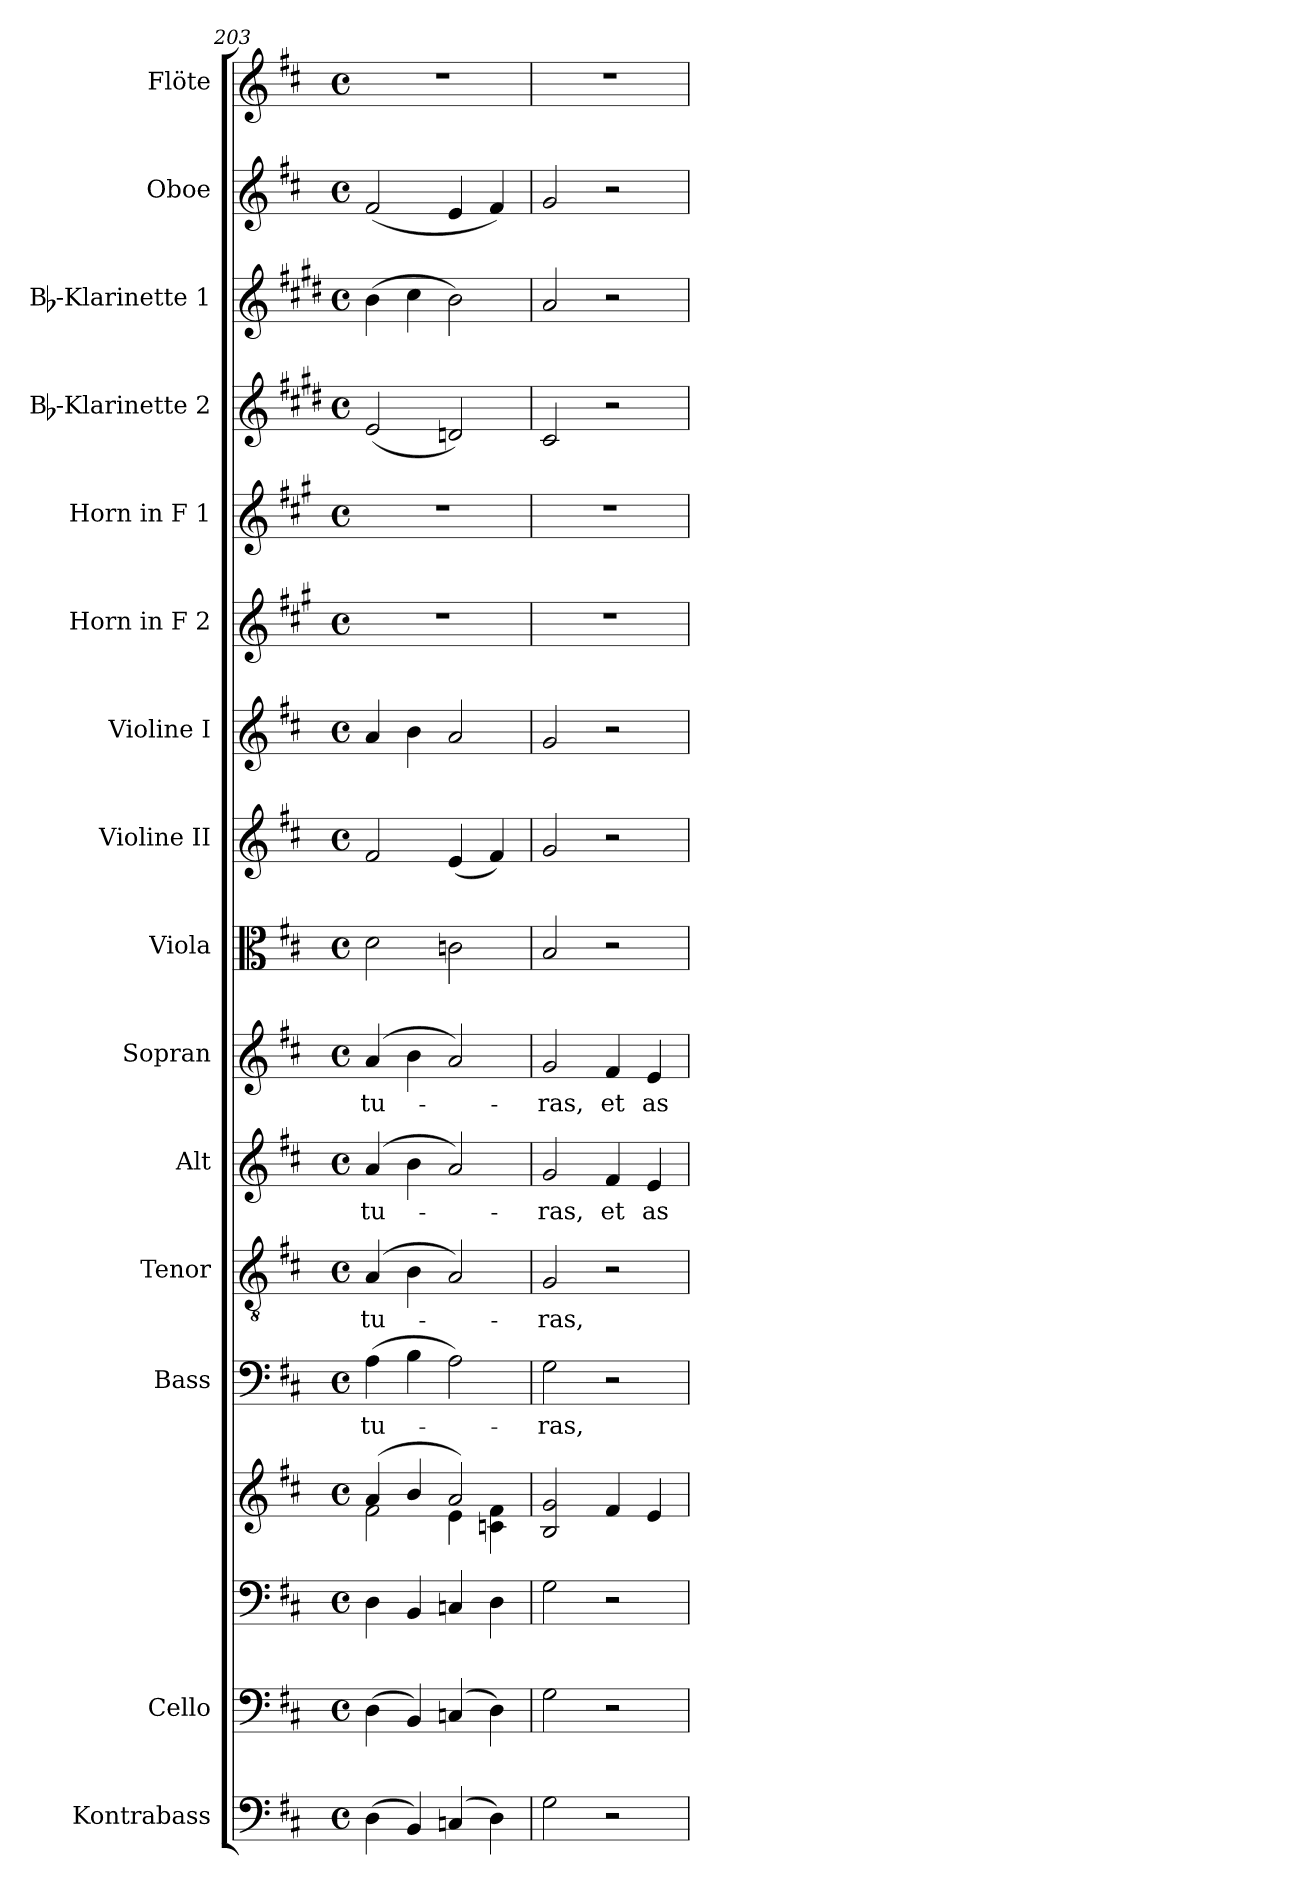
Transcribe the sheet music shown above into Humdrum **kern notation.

**kern	**kern	**kern	**kern	**kern	**text	**kern	**text	**kern	**text	**kern	**text	**kern	**kern	**kern	**kern	**kern	**kern	**kern	**kern	**kern
*part16	*part15	*part14	*part14	*part13	*part13	*part12	*part12	*part11	*part11	*part10	*part10	*part9	*part8	*part7	*part6	*part5	*part4	*part3	*part2	*part1
*staff17	*staff16	*staff15	*staff14	*staff13	*staff13	*staff12	*staff12	*staff11	*staff11	*staff10	*staff10	*staff9	*staff8	*staff7	*staff6	*staff5	*staff4	*staff3	*staff2	*staff1
*I"Kontrabass	*I"Cello	*	*	*I"Bass	*	*I"Tenor	*	*I"Alt	*	*I"Sopran	*	*I"Viola	*I"Violine II	*I"Violine I	*I"Horn in F 2	*I"Horn in F 1	*I"Bb-Klarinette 2	*I"Bb-Klarinette 1	*I"Oboe	*I"Flöte
*I'Kb.	*	*	*	*I'B.	*	*I'T.	*	*I'A.	*	*I'S.	*	*I'Vla.	*I'Vl. II	*I'Vl. I	*	*	*I'Bb Kl. 2	*I'Bb Kl. 1	*I'Ob.	*I'Fl.
*clefF4	*clefF4	*clefF4	*clefG2	*clefF4	*	*clefGv2	*	*clefG2	*	*clefG2	*	*clefC3	*clefG2	*clefG2	*clefG2	*clefG2	*clefG2	*clefG2	*clefG2	*clefG2
*ITrd7c12	*	*	*	*	*	*	*	*	*	*	*	*	*	*	*ITrd4c7	*ITrd4c7	*ITrd1c2	*ITrd1c2	*	*
*k[f#c#]	*k[f#c#]	*k[f#c#]	*k[f#c#]	*k[f#c#]	*	*k[f#c#]	*	*k[f#c#]	*	*k[f#c#]	*	*k[f#c#]	*k[f#c#]	*k[f#c#]	*k[f#c#]	*k[f#c#]	*k[f#c#]	*k[f#c#]	*k[f#c#]	*k[f#c#]
*D:	*D:	*D:	*D:	*D:	*	*D:	*	*D:	*	*D:	*	*D:	*D:	*D:	*D:	*D:	*D:	*D:	*D:	*D:
*M4/4	*M4/4	*M4/4	*M4/4	*M4/4	*	*M4/4	*	*M4/4	*	*M4/4	*	*M4/4	*M4/4	*M4/4	*M4/4	*M4/4	*M4/4	*M4/4	*M4/4	*M4/4
*met(c)	*met(c)	*met(c)	*met(c)	*met(c)	*	*met(c)	*	*met(c)	*	*met(c)	*	*met(c)	*met(c)	*met(c)	*met(c)	*met(c)	*met(c)	*met(c)	*met(c)	*met(c)
=203	=203	=203	=203	=203	=203	=203	=203	=203	=203	=203	=203	=203	=203	=203	=203	=203	=203	=203	=203	=203
*	*	*	*^	*	*	*	*	*	*	*	*	*	*	*	*	*	*	*	*	*
!	!	!	!	!	!	!LO:LY:b	!	!LO:LY:b	!	!LO:LY:b	!	!LO:LY:b	!	!	!	!	!	!	!	!	!
(>4DD\	(>4D\	4D\	(4a/	2f#\	(>4A\	-tu-	(4A/	-tu-	(4a/	-tu-	(4a/	-tu-	2d\	2f#/	4a/	1r	1r	(<2d/	(>4a\	(<2f#/	1r
4BBB/)	4BB/)	4BB/	4b/	.	4B\	.	4B\	.	4b\	.	4b\	.	.	.	4b\	.	.	.	4b\	.	.
(4CCn/	(4Cn/	4Cn/	2a/)	4e\	2A\)	.	2A/)	.	2a/)	.	2a/)	.	2cn\	(<4e/	2a/	.	.	2cn/)	2a\)	4e/	.
4DD\)	4D\)	4D\	.	4cn\ 4f#\	.	.	.	.	.	.	.	.	.	4f#/)	.	.	.	.	.	4f#/)	.
=204	=204	=204	=204	=204	=204	=204	=204	=204	=204	=204	=204	=204	=204	=204	=204	=204	=204	=204	=204	=204	=204
!	!	!	!	!	!	!LO:LY:b	!	!LO:LY:b	!	!LO:LY:b	!	!LO:LY:b	!	!	!	!	!	!	!	!	!
*	*	*	*v	*v	*	*	*	*	*	*	*	*	*	*	*	*	*	*	*	*	*
2GG\	2G\	2G\	2B/ 2g/	2G\	-ras,	2G/	-ras,	2g/	-ras,	2g/	-ras,	2B/	2g/	2g/	1r	1r	2B/	2g/	2g/	1r
!	!	!	!	!	!	!	!	!	!LO:LY:b	!	!LO:LY:b	!	!	!	!	!	!	!	!	!
2r	2r	2r	4f#/	2r	.	2r	.	4f#/	et	4f#/	et	2r	2r	2r	.	.	2r	2r	2r	.
!	!	!	!	!	!	!	!	!	!LO:LY:b	!	!LO:LY:b	!	!	!	!	!	!	!	!	!
.	.	.	4e/	.	.	.	.	4e/	as-	4e/	as-	.	.	.	.	.	.	.	.	.
=	=	=	=	=	=	=	=	=	=	=	=	=	=	=	=	=	=	=	=	=
*-	*-	*-	*-	*-	*-	*-	*-	*-	*-	*-	*-	*-	*-	*-	*-	*-	*-	*-	*-	*-
